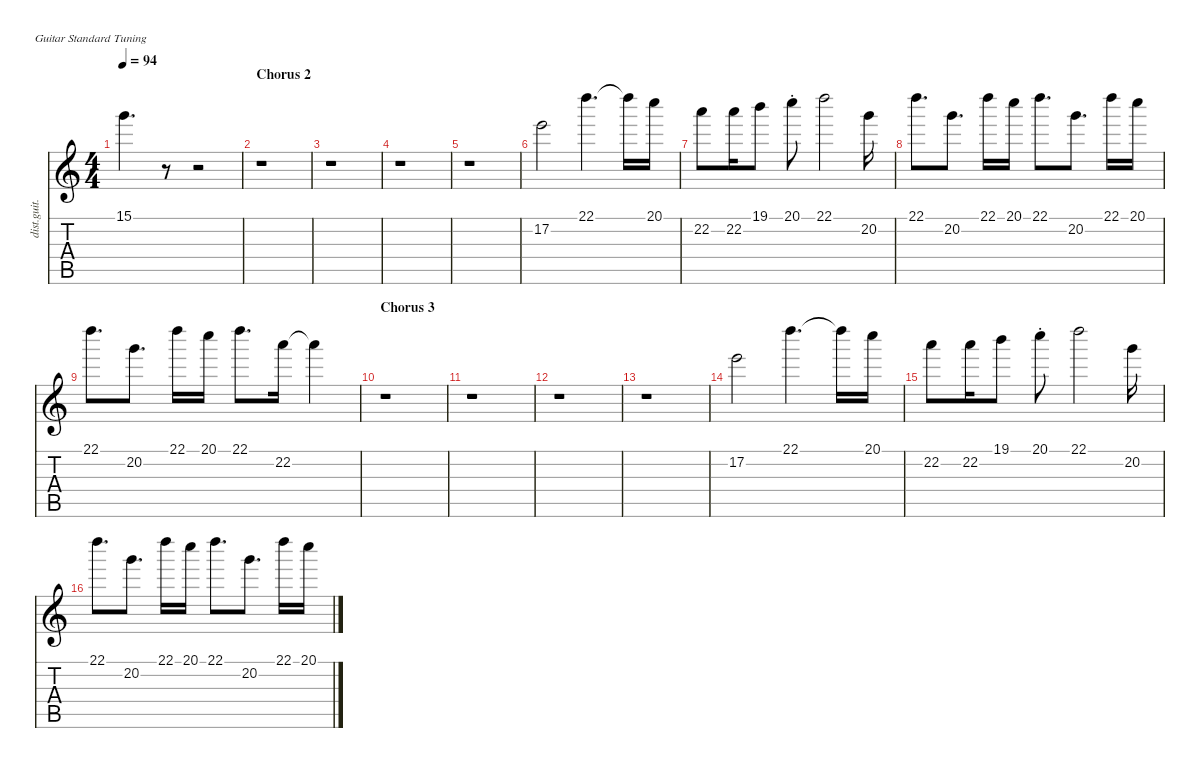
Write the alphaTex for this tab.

\defaultSystemsLayout 4
\hideDynamics
\bracketExtendMode nobrackets
\track ("Lead Guitar 2" "dist.guit.") {instrument distortionguitar}
\staff {score tabs}
\tuning (E4 B3 G3 D3 A2 E2)
\ts (4 4)
\tempo 94
\clef g2
\ks c
15.1{t}.4{d dy f beam Down} r.8{beam Down} r.2{beam Down} |
\section ("" "Chorus 2")
r.1{beam Down} |
r.1{beam Down} |
r.1{beam Down} |
r.1{beam Down} |
17.2.2{beam Down} 22.1.4{d beam Down} 22.1{t}.16{beam Down} 20.1.16{beam Down} |
22.2.8{beam Down} 22.2.16{beam Down} 19.1.8{beam Down} 20.1{st}.8{beam Down} 22.1.2{beam Down} 20.2.16{beam Down} |
22.1.8{d beam Down} 20.2.8{d beam Down} 22.1.16{beam Down} 20.1.16{beam Down} 22.1.8{d beam Down} 20.2.8{d beam Down} 22.1.16{beam Down} 20.1.16{beam Down} |
22.1.8{d beam Down} 20.2.8{d beam Down} 22.1.16{beam Down} 20.1.16{beam Down} 22.1.8{d beam Down} 22.2.16{beam Down} 22.2{t}.4{beam Down} |
\section ("" "Chorus 3")
r.1{beam Down} |
r.1{beam Down} |
r.1{beam Down} |
r.1{beam Down} |
17.2.2{beam Down} 22.1.4{d beam Down} 22.1{t}.16{beam Down} 20.1.16{beam Down} |
22.2.8{beam Down} 22.2.16{beam Down} 19.1.8{beam Down} 20.1{st}.8{beam Down} 22.1.2{beam Down} 20.2.16{beam Down} |
22.1.8{d beam Down} 20.2.8{d beam Down} 22.1.16{beam Down} 20.1.16{beam Down} 22.1.8{d beam Down} 20.2.8{d beam Down} 22.1.16{beam Down} 20.1.16{beam Down}
